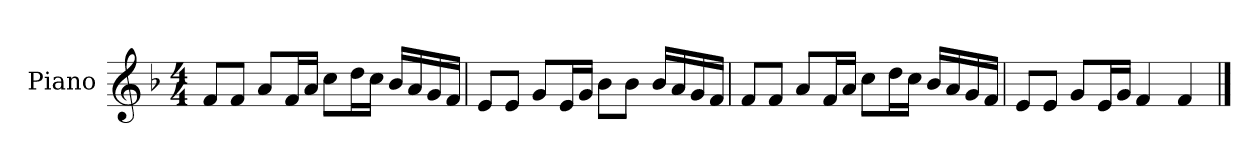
**kern
*part1
*staff1
*I"Piano
*I'P-no
*clefG2
*k[b-]
*M4/4
*MM90
=1
8f/L
8f/J
8a/L
16f/L
16a/JJ
8cc\L
16dd\L
16cc\JJ
16b-/LL
16a/
16g/
16f/JJ
=2
8e/L
8e/J
8g/L
16e/L
16g/JJ
8b-\L
8b-\J
16b-/LL
16a/
16g/
16f/JJ
=3
8f/L
8f/J
8a/L
16f/L
16a/JJ
8cc\L
16dd\L
16cc\JJ
16b-/LL
16a/
16g/
16f/JJ
=4
8e/L
8e/J
8g/L
16e/L
16g/JJ
4f/
4f/
==
*-
